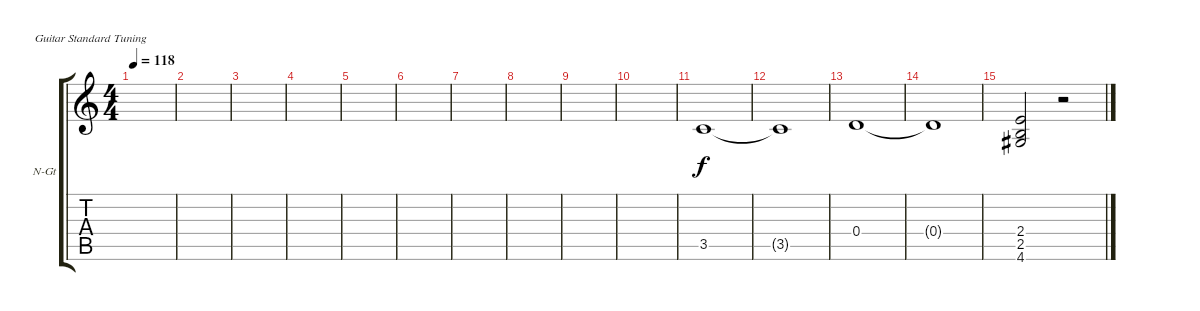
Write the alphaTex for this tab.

\defaultSystemsLayout 4
\bracketExtendMode groupsimilarinstruments
\firstSystemTrackNameOrientation horizontal
\otherSystemsTrackNameOrientation horizontal
\track ("Nylon Guitar" "N-Gt") {instrument acousticguitarnylon}
\staff {score tabs}
\tuning (E4 B3 G3 D3 A2 E2)
\ts (4 4)
\tempo 118
\clef g2
\scale
0.333333
\ks c
|
\scale
0.333333 |
\scale
0.333333 |
\scale
0.333333 |
\scale
0.333333 |
\scale
0.333333 |
\scale
0.333333 |
\scale
0.333333 |
\scale
0.333333 |
\scale
0.333333 |
\scale
0.333333 3.5.1 |
\scale
0.333333 3.5{t}.1 |
\scale
0.333333 0.4.1 |
0.4{t}.1 |
(4.6 2.5 2.4).2 r.2
